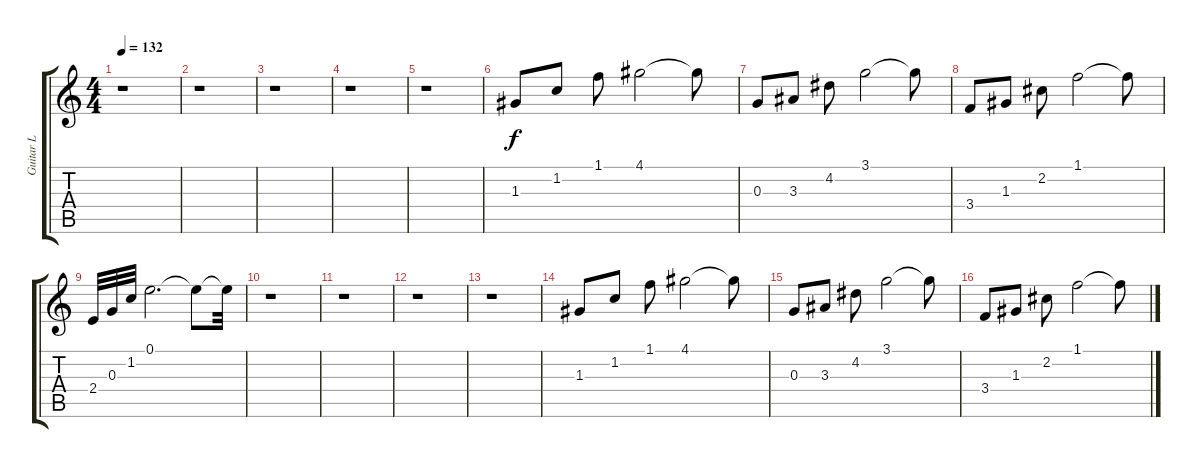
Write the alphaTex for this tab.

\track ("Guitar L" "Guitar L") {instrument electricguitarjazz}
\staff {score tabs}
\tuning (E4 B3 G3 D3 A2 E2) {hide}
\ts (4 4)
\tempo 132
\clef g2
\ks c
r.1{dy fff} |
r.1 |
r.1 |
r.1 |
r.1 |
1.3.8{dy f} 1.2.8 1.1.8 4.1.2 4.1{t}.8 |
0.3.8 3.3.8 4.2.8 3.1.2 3.1{t}.8 |
3.4.8 1.3.8 2.2.8 1.1.2 1.1{t}.8 |
2.4.32 0.3.32 1.2.32 0.1.2{d} 0.1{t}.8 0.1{t}.32 |
r.1 |
r.1 |
r.1 |
r.1 |
1.3.8 1.2.8 1.1.8 4.1.2 4.1{t}.8 |
0.3.8 3.3.8 4.2.8 3.1.2 3.1{t}.8 |
3.4.8 1.3.8 2.2.8 1.1.2 1.1{t}.8
